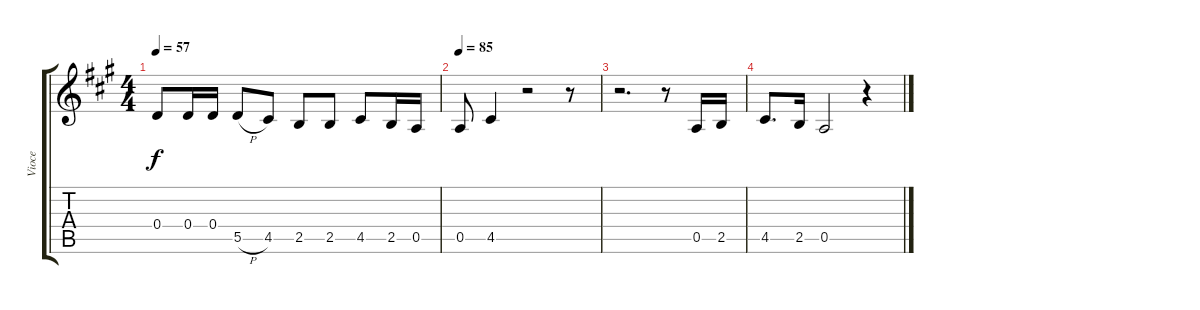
\track ("Vioce" "Vioce") {instrument acousticguitarsteel}
\staff {score tabs}
\tuning (E4 B3 G3 D3 A2 E2) {hide}
\ts (4 4)
\tempo 57
\clef g2
\ks a
0.4.8{dy f} 0.4.16 0.4.16 5.5{h}.8 4.5.8 2.5.8 2.5.8 4.5.8 2.5.16 0.5.16 |
\tempo 82
\tempo 85
0.5.8 4.5.4 r.2 r.8 |
r.2{d} r.8 0.5.16 2.5.16 |
4.5.8{d} 2.5.16 0.5.2 r.4
